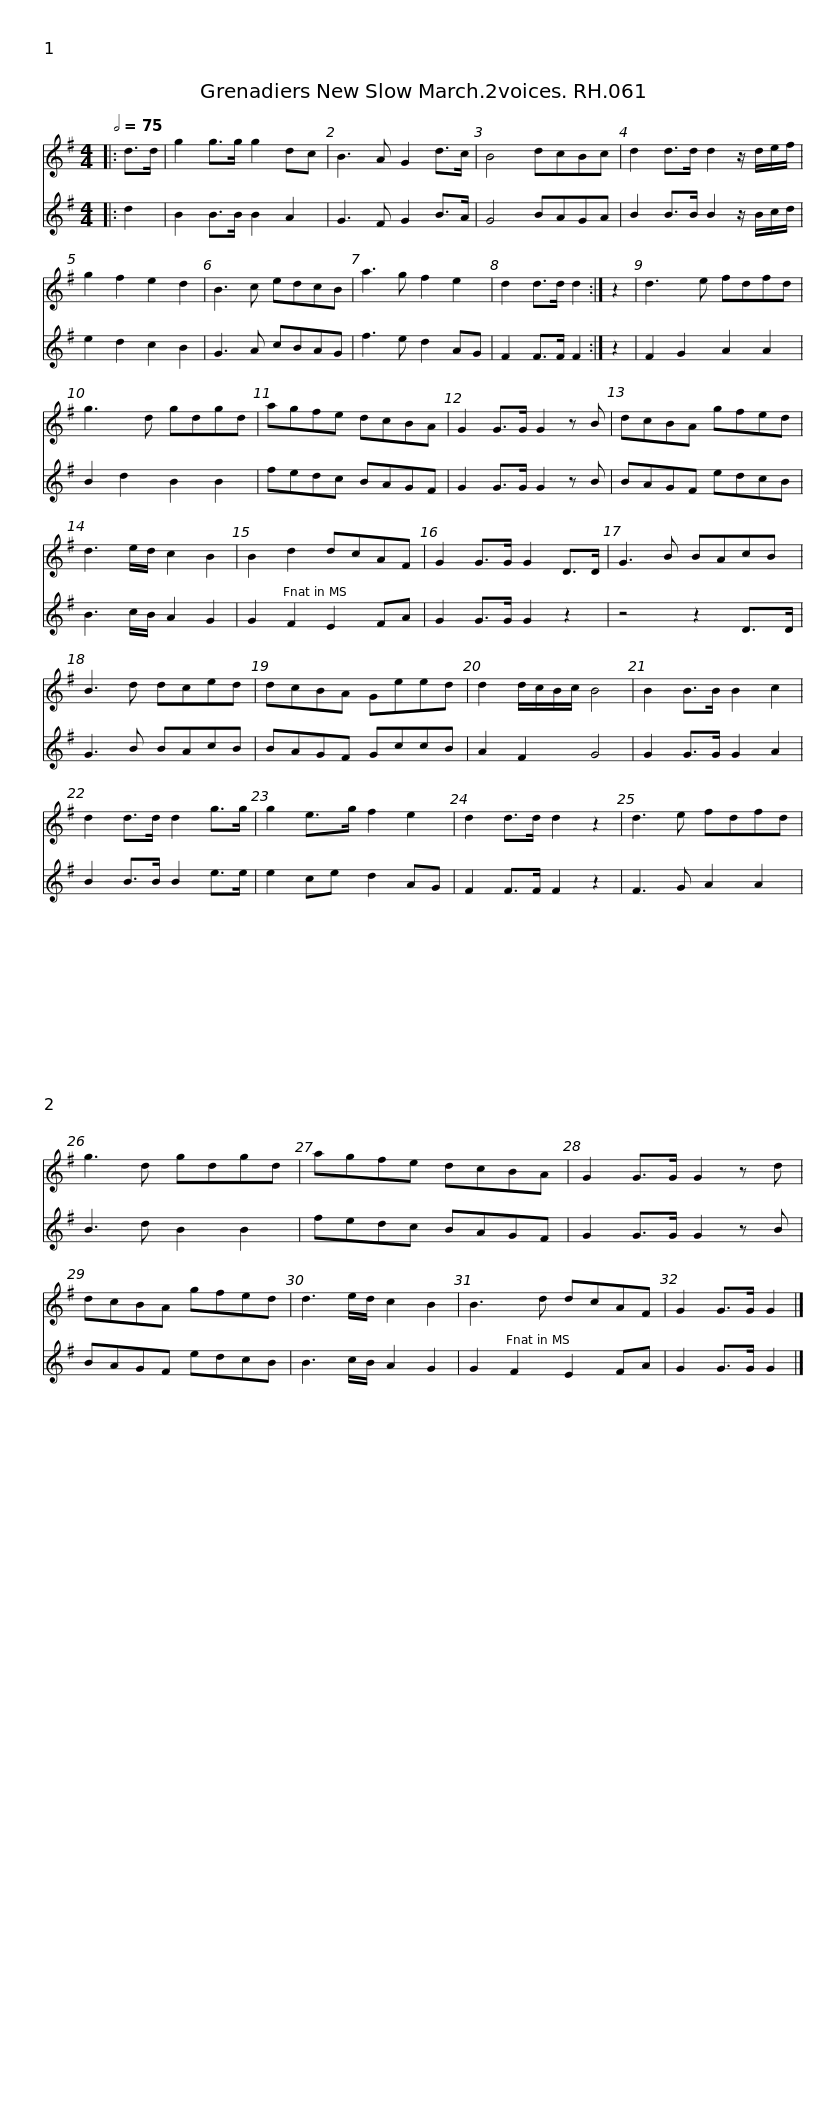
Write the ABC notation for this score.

X:1
%%score 1 2
L:1/8
Q:1/2=75
M:4/4
I:linebreak $
K:G
V:1 treble
V:2 treble
V:1
|: d>d | g2 g>g g2 dc | B3 A G2 d>c | B4 dcBc | d2 d>d d2 z/ d/e/f/ | %5
 g2 f2 e2 d2 | B3 c edcB |$ a3 g f2 e2 | d2 d>d d2 :| z2 | %10
 d3 e fdfd | g3 d gdgd | agfe dcBA | G2 G>G G2 z B |$ dcBA gfed | %15
 d3 e/d/ c2 B2 | B2 d2 dcAF | G2 G>G G2 D>D | G3 B BAcB | B3 d dced |$ %20
 dcBA Geed | d2 d/c/B/c/ B4 | B2 B>B B2 c2 | d2 d>d d2 g>g | g2 e>g f2 e2 | %25
 d2 d>d d2 z2 |$ d3 e fdfd | g3 d gdgd | agfe dcBA | G2 G>G G2 z d | %30
 dcBA gfed | d3 e/d/ c2 B2 |$ B3 d dcAF | G2 G>G G2 |] %34
V:2
|: d2 | B2 B>B B2 A2 | G3 F G2 B>A | G4 BAGA | B2 B>B B2 z/ B/c/d/ | %5
 e2 d2 c2 B2 | G3 A cBAG |$ f3 e d2 AG | F2 F>F F2 :| z2 | %10
 F2 G2 A2 A2 | B2 d2 B2 B2 | fedc BAGF | G2 G>G G2 z B |$ BAGF edcB | %15
 B3 c/B/ A2 G2 | G2 F2 E2 FA | G2 G>G G2 z2 | z4 z2 D>D | G3 B BAcB |$ %20
 BAGF GccB | A2 F2 G4 | G2 G>G G2 A2 | B2 B>B B2 e>e | e2 ce d2 AG | %25
 F2 F>F F2 z2 |$ F3 G A2 A2 | B3 d B2 B2 | fedc BAGF | G2 G>G G2 z B | %30
 BAGF edcB | B3 c/B/ A2 G2 |$ G2 F2 E2 FA | G2 G>G G2 |] %34
